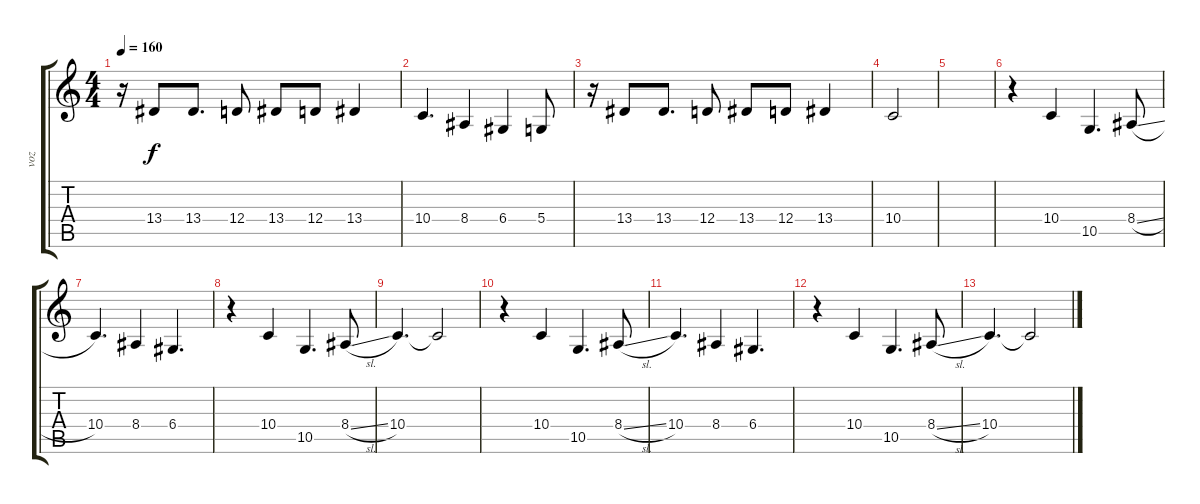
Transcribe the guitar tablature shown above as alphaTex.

\track ("voz" "voz") {instrument stringensemble1}
\staff {score tabs}
\tuning (E4 B3 G3 D3 A2 E2) {hide}
\ts (4 4)
\tempo 160
\clef g2
\ks c
r.16{dy f} 13.4.8 13.4.8{d} 12.4.8 13.4.8 12.4.8 13.4.4 |
10.4.4{d} 8.4.4 6.4.4 5.4.8 |
r.16 13.4.8 13.4.8{d} 12.4.8 13.4.8 12.4.8 13.4.4 |
10.4.2 |
|
r.4 10.4.4 10.5.4{d} 8.4{sl}.8 |
10.4.4{d} 8.4.4 6.4.4{d} |
r.4 10.4.4 10.5.4{d} 8.4{sl}.8 |
10.4.4{d} 10.4{t}.2 |
r.4 10.4.4 10.5.4{d} 8.4{sl}.8 |
10.4.4{d} 8.4.4 6.4.4{d} |
r.4 10.4.4 10.5.4{d} 8.4{sl}.8 |
10.4.4{d} 10.4{t}.2
